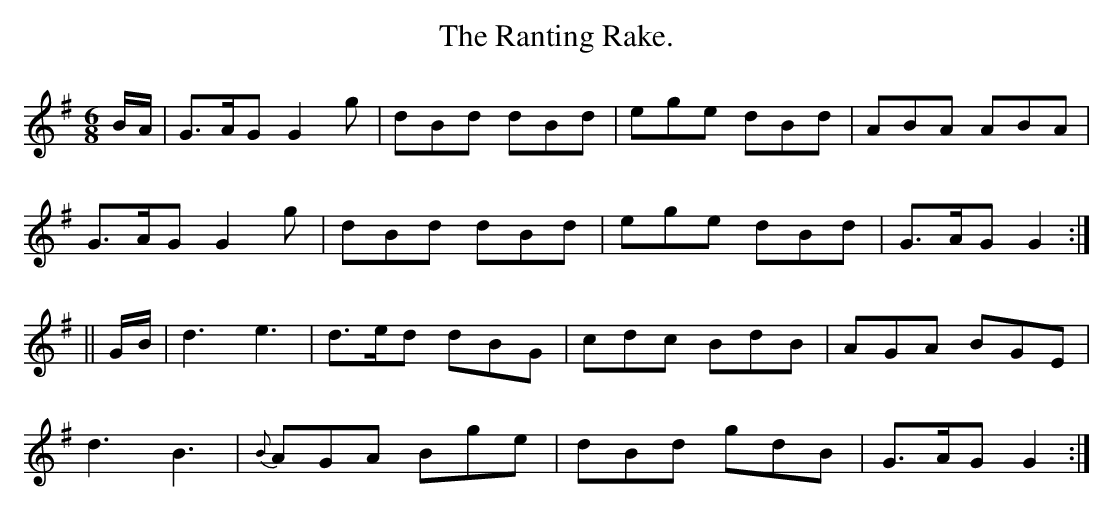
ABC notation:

X:1
T: The Ranting Rake.
M: 6/8
L: 1/8
K: G
B/2A/2 | G>AG G2g | dBd dBd | ege dBd | ABA ABA |
G>AG G2g | dBd dBd | ege dBd | G>AG G2 :|
|| G/2B/2 | d3 e3 | d>ed dBG | cdc BdB | AGA BGE |
d3 B3 | {B}AGA Bge | dBd gdB | G>AG G2 :|
